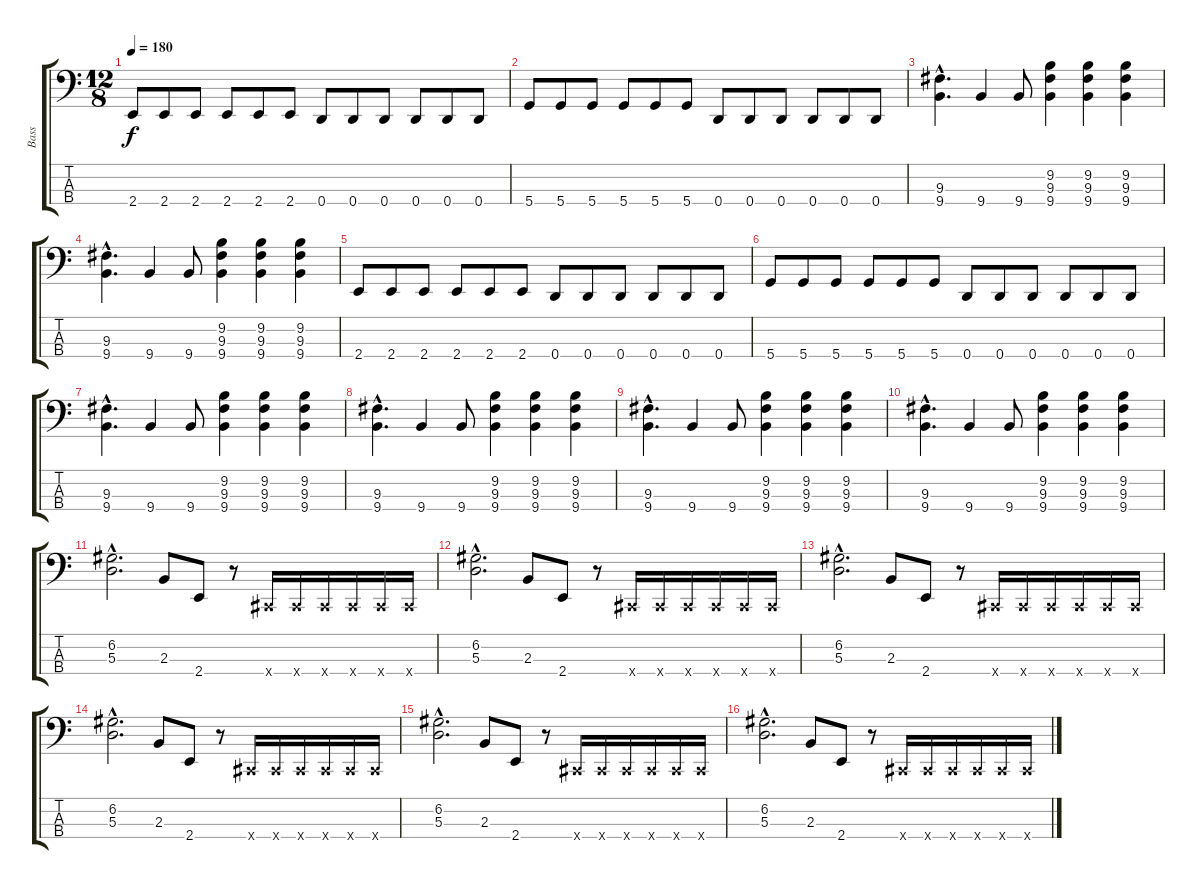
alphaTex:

\track ("Bass" "Bass") {instrument slapbass2}
\staff {score tabs}
\tuning (G2 D2 A1 D1) {hide}
\ts (12 8)
\tempo 180
\clef f4
\ks c
2.4.8{dy f} 2.4.8 2.4.8 2.4.8 2.4.8 2.4.8 0.4.8 0.4.8 0.4.8 0.4.8 0.4.8 0.4.8 |
5.4.8 5.4.8 5.4.8 5.4.8 5.4.8 5.4.8 0.4.8 0.4.8 0.4.8 0.4.8 0.4.8 0.4.8 |
(9.3{hac} 9.4{hac}).4{d} 9.4.4 9.4.8 (9.2 9.3 9.4).4 (9.2 9.3 9.4).4 (9.2 9.3 9.4).4 |
(9.3{hac} 9.4{hac}).4{d} 9.4.4 9.4.8 (9.2 9.3 9.4).4 (9.2 9.3 9.4).4 (9.2 9.3 9.4).4 |
2.4.8 2.4.8 2.4.8 2.4.8 2.4.8 2.4.8 0.4.8 0.4.8 0.4.8 0.4.8 0.4.8 0.4.8 |
5.4.8 5.4.8 5.4.8 5.4.8 5.4.8 5.4.8 0.4.8 0.4.8 0.4.8 0.4.8 0.4.8 0.4.8 |
(9.3{hac} 9.4{hac}).4{d} 9.4.4 9.4.8 (9.2 9.3 9.4).4 (9.2 9.3 9.4).4 (9.2 9.3 9.4).4 |
(9.3{hac} 9.4{hac}).4{d} 9.4.4 9.4.8 (9.2 9.3 9.4).4 (9.2 9.3 9.4).4 (9.2 9.3 9.4).4 |
(9.3{hac} 9.4{hac}).4{d} 9.4.4 9.4.8 (9.2 9.3 9.4).4 (9.2 9.3 9.4).4 (9.2 9.3 9.4).4 |
(9.3{hac} 9.4{hac}).4{d} 9.4.4 9.4.8 (9.2 9.3 9.4).4 (9.2 9.3 9.4).4 (9.2 9.3 9.4).4 |
(6.2{hac} 5.3{hac}).2{d} 2.3.8 2.4.8 r.8 -1.4{x}.16 -1.4{x}.16 -1.4{x}.16 -1.4{x}.16 -1.4{x}.16 -1.4{x}.16 |
(6.2{hac} 5.3{hac}).2{d} 2.3.8 2.4.8 r.8 -1.4{x}.16 -1.4{x}.16 -1.4{x}.16 -1.4{x}.16 -1.4{x}.16 -1.4{x}.16 |
(6.2{hac} 5.3{hac}).2{d} 2.3.8 2.4.8 r.8 -1.4{x}.16 -1.4{x}.16 -1.4{x}.16 -1.4{x}.16 -1.4{x}.16 -1.4{x}.16 |
(6.2{hac} 5.3{hac}).2{d} 2.3.8 2.4.8 r.8 -1.4{x}.16 -1.4{x}.16 -1.4{x}.16 -1.4{x}.16 -1.4{x}.16 -1.4{x}.16 |
(6.2{hac} 5.3{hac}).2{d} 2.3.8 2.4.8 r.8 -1.4{x}.16 -1.4{x}.16 -1.4{x}.16 -1.4{x}.16 -1.4{x}.16 -1.4{x}.16 |
(6.2{hac} 5.3{hac}).2{d} 2.3.8 2.4.8 r.8 -1.4{x}.16 -1.4{x}.16 -1.4{x}.16 -1.4{x}.16 -1.4{x}.16 -1.4{x}.16
